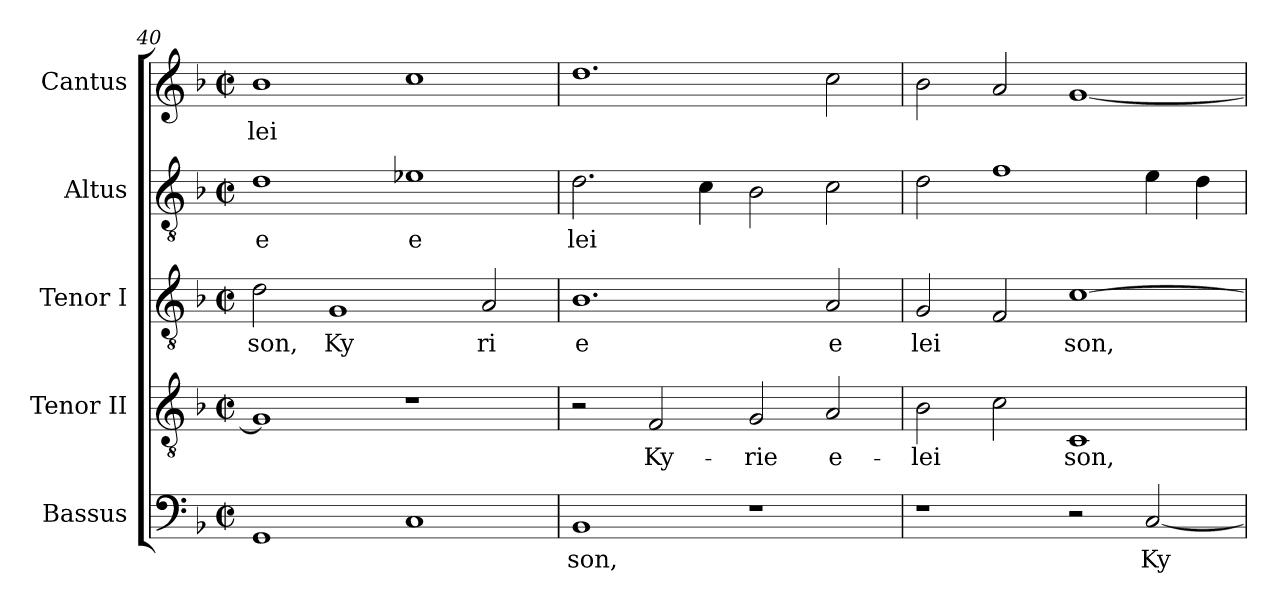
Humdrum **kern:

**kern	**text	**kern	**text	**kern	**text	**kern	**text	**kern	**text
*part5	*part5	*part4	*part4	*part3	*part3	*part2	*part2	*part1	*part1
*staff5	*staff5	*staff4	*staff4	*staff3	*staff3	*staff2	*staff2	*staff1	*staff1
*I"Bassus	*	*I"Tenor II	*	*I"Tenor I	*	*I"Altus	*	*I"Cantus	*
*I'B	*	*I'T II	*	*I'T I	*	*I'A	*	*I'C	*
*clefF4	*	*clefGv2	*	*clefGv2	*	*clefGv2	*	*clefG2	*
*k[b-]	*	*k[b-]	*	*k[b-]	*	*k[b-]	*	*k[b-]	*
*F:	*	*F:	*	*F:	*	*F:	*	*F:	*
*M2/2	*	*M2/2	*	*M2/2	*	*M2/2	*	*M2/2	*
*met(c|)	*	*met(c|)	*	*met(c|)	*	*met(c|)	*	*met(c|)	*
=40	=40	=40	=40	=40	=40	=40	=40	=40	=40
!	!LO:LY:b:cj	!	!LO:LY:b:cj	!	!LO:LY:b:cj	!	!LO:LY:b:cj	!	!LO:LY:b:cj
1GG	.	1G]	.	2d\	son,	1d	e	1b-	-lei-
!	!	!	!	!	!LO:LY:b:cj	!	!	!	!
.	.	.	.	1G	Ky	.	.	.	.
!	!LO:LY:b:cj	!	!	!	!	!	!LO:LY:b:cj	!	!LO:LY:b:cj
1C	.	1r	.	.	.	1e-X	e	1cc	--
!	!	!	!	!	!LO:LY:b:cj	!	!	!	!
.	.	.	.	2A/	ri	.	.	.	.
=41	=41	=41	=41	=41	=41	=41	=41	=41	=41
!	!LO:LY:b:cj	!	!	!	!LO:LY:b:cj	!	!LO:LY:b:cj	!	!LO:LY:b:cj
1BB-	son,	2r	.	1.B-	e	2.d\	lei	1.dd	--
!	!	!	!LO:LY:b:cj	!	!	!	!	!	!
.	.	2F/	Ky-	.	.	.	.	.	.
!	!	!	!	!	!	!	!LO:LY:b:cj	!	!
.	.	.	.	.	.	4c\	.	.	.
!	!	!	!LO:LY:b:cj	!	!	!	!LO:LY:b:cj	!	!
1r	.	2G/	-rie	.	.	2B-\	.	.	.
!	!	!	!LO:LY:b:cj	!	!LO:LY:b:cj	!	!LO:LY:b:cj	!	!LO:LY:b:cj
.	.	2A/	e-	2A/	e	2c\	.	2cc\	--
=42	=42	=42	=42	=42	=42	=42	=42	=42	=42
!	!	!	!LO:LY:b:cj	!	!LO:LY:b:cj	!	!LO:LY:b:cj	!	!LO:LY:b:cj
1r	.	2B-\	-lei-	2G/	lei	2d\	.	2b-\	--
!	!	!	!LO:LY:b:cj	!	!LO:LY:b:cj	!	!LO:LY:b:cj	!	!LO:LY:b:cj
.	.	2c\	--	2F/	.	1f	.	2a/	--
!	!	!	!LO:LY:b:cj	!	!LO:LY:b:cj	!	!	!	!LO:LY:b:cj
2r	.	1C	-son,	[>1c	son,	.	.	[<1g	--
!	!LO:LY:b:cj	!	!	!	!	!	!LO:LY:b:cj	!	!
[<2C/	Ky	.	.	.	.	4e\	.	.	.
!	!	!	!	!	!	!	!LO:LY:b:cj	!	!
.	.	.	.	.	.	4d\	.	.	.
=	=	=	=	=	=	=	=	=	=
*-	*-	*-	*-	*-	*-	*-	*-	*-	*-
